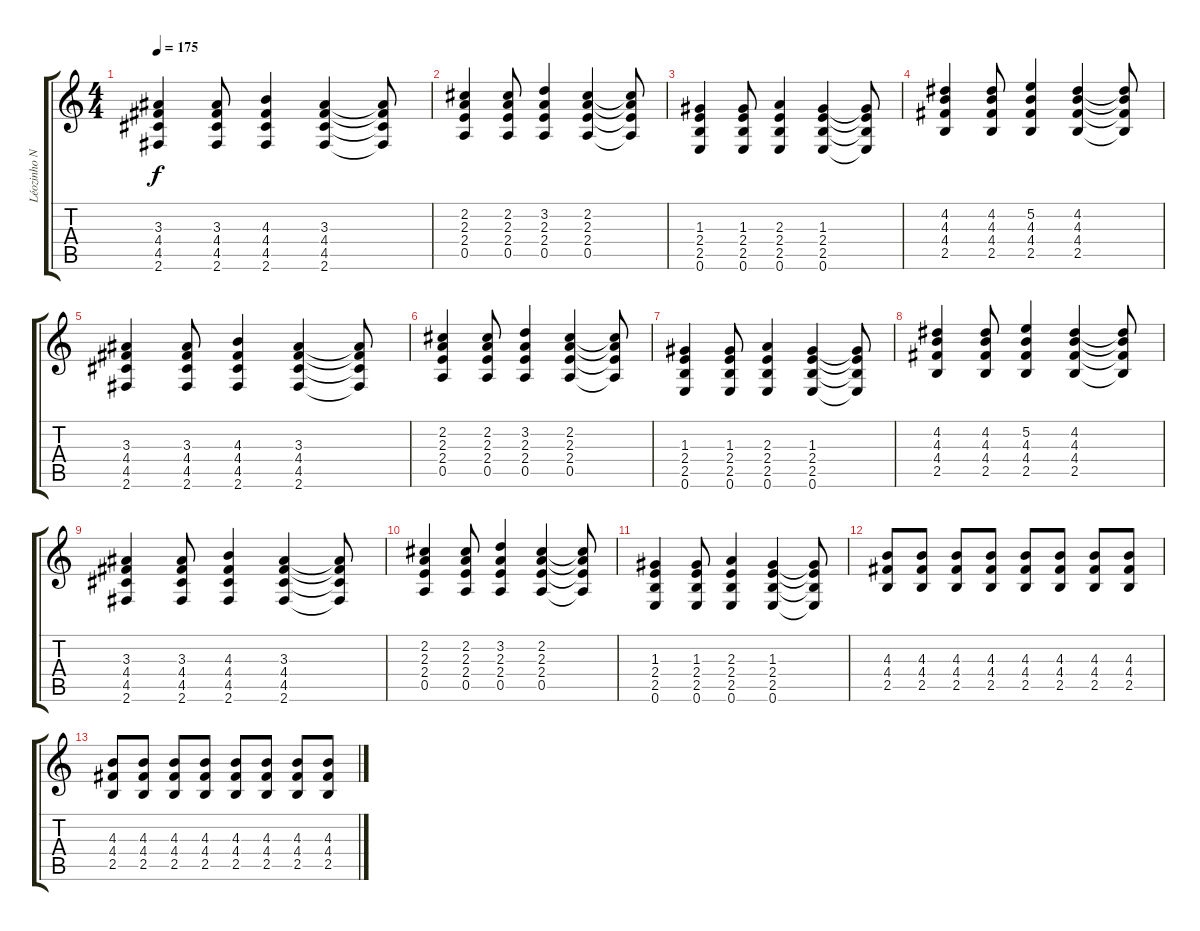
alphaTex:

\track ("Léozinho Nastácia" "Léozinho N") {instrument distortionguitar}
\staff {score tabs}
\tuning (E4 B3 G3 D3 A2 E2) {hide}
\ts (4 4)
\tempo 175
\clef g2
\ks c
(3.3 4.4 4.5 2.6).4{dy f} (3.3 4.4 4.5 2.6).8 (4.3 4.4 4.5 2.6).4 (3.3 4.4 4.5 2.6).4 (3.3{t} 4.4{t} 4.5{t} 2.6{t}).8 |
(2.2 2.3 2.4 0.5).4 (2.2 2.3 2.4 0.5).8 (3.2 2.3 2.4 0.5).4 (2.2 2.3 2.4 0.5).4 (2.2{t} 2.3{t} 2.4{t} 0.5{t}).8 |
(1.3 2.4 2.5 0.6).4 (1.3 2.4 2.5 0.6).8 (2.3 2.4 2.5 0.6).4 (1.3 2.4 2.5 0.6).4 (1.3{t} 2.4{t} 2.5{t} 0.6{t}).8 |
(4.2 4.3 4.4 2.5).4 (4.2 4.3 4.4 2.5).8 (5.2 4.3 4.4 2.5).4 (4.2 4.3 4.4 2.5).4 (4.2{t} 4.3{t} 4.4{t} 2.5{t}).8 |
(3.3 4.4 4.5 2.6).4 (3.3 4.4 4.5 2.6).8 (4.3 4.4 4.5 2.6).4 (3.3 4.4 4.5 2.6).4 (3.3{t} 4.4{t} 4.5{t} 2.6{t}).8 |
(2.2 2.3 2.4 0.5).4 (2.2 2.3 2.4 0.5).8 (3.2 2.3 2.4 0.5).4 (2.2 2.3 2.4 0.5).4 (2.2{t} 2.3{t} 2.4{t} 0.5{t}).8 |
(1.3 2.4 2.5 0.6).4 (1.3 2.4 2.5 0.6).8 (2.3 2.4 2.5 0.6).4 (1.3 2.4 2.5 0.6).4 (1.3{t} 2.4{t} 2.5{t} 0.6{t}).8 |
(4.2 4.3 4.4 2.5).4 (4.2 4.3 4.4 2.5).8 (5.2 4.3 4.4 2.5).4 (4.2 4.3 4.4 2.5).4 (4.2{t} 4.3{t} 4.4{t} 2.5{t}).8 |
(3.3 4.4 4.5 2.6).4 (3.3 4.4 4.5 2.6).8 (4.3 4.4 4.5 2.6).4 (3.3 4.4 4.5 2.6).4 (3.3{t} 4.4{t} 4.5{t} 2.6{t}).8 |
(2.2 2.3 2.4 0.5).4 (2.2 2.3 2.4 0.5).8 (3.2 2.3 2.4 0.5).4 (2.2 2.3 2.4 0.5).4 (2.2{t} 2.3{t} 2.4{t} 0.5{t}).8 |
(1.3 2.4 2.5 0.6).4 (1.3 2.4 2.5 0.6).8 (2.3 2.4 2.5 0.6).4 (1.3 2.4 2.5 0.6).4 (1.3{t} 2.4{t} 2.5{t} 0.6{t}).8 |
(4.3 4.4 2.5).8 (4.3 4.4 2.5).8 (4.3 4.4 2.5).8 (4.3 4.4 2.5).8 (4.3 4.4 2.5).8 (4.3 4.4 2.5).8 (4.3 4.4 2.5).8 (4.3 4.4 2.5).8 |
(4.3 4.4 2.5).8 (4.3 4.4 2.5).8 (4.3 4.4 2.5).8 (4.3 4.4 2.5).8 (4.3 4.4 2.5).8 (4.3 4.4 2.5).8 (4.3 4.4 2.5).8 (4.3 4.4 2.5).8
